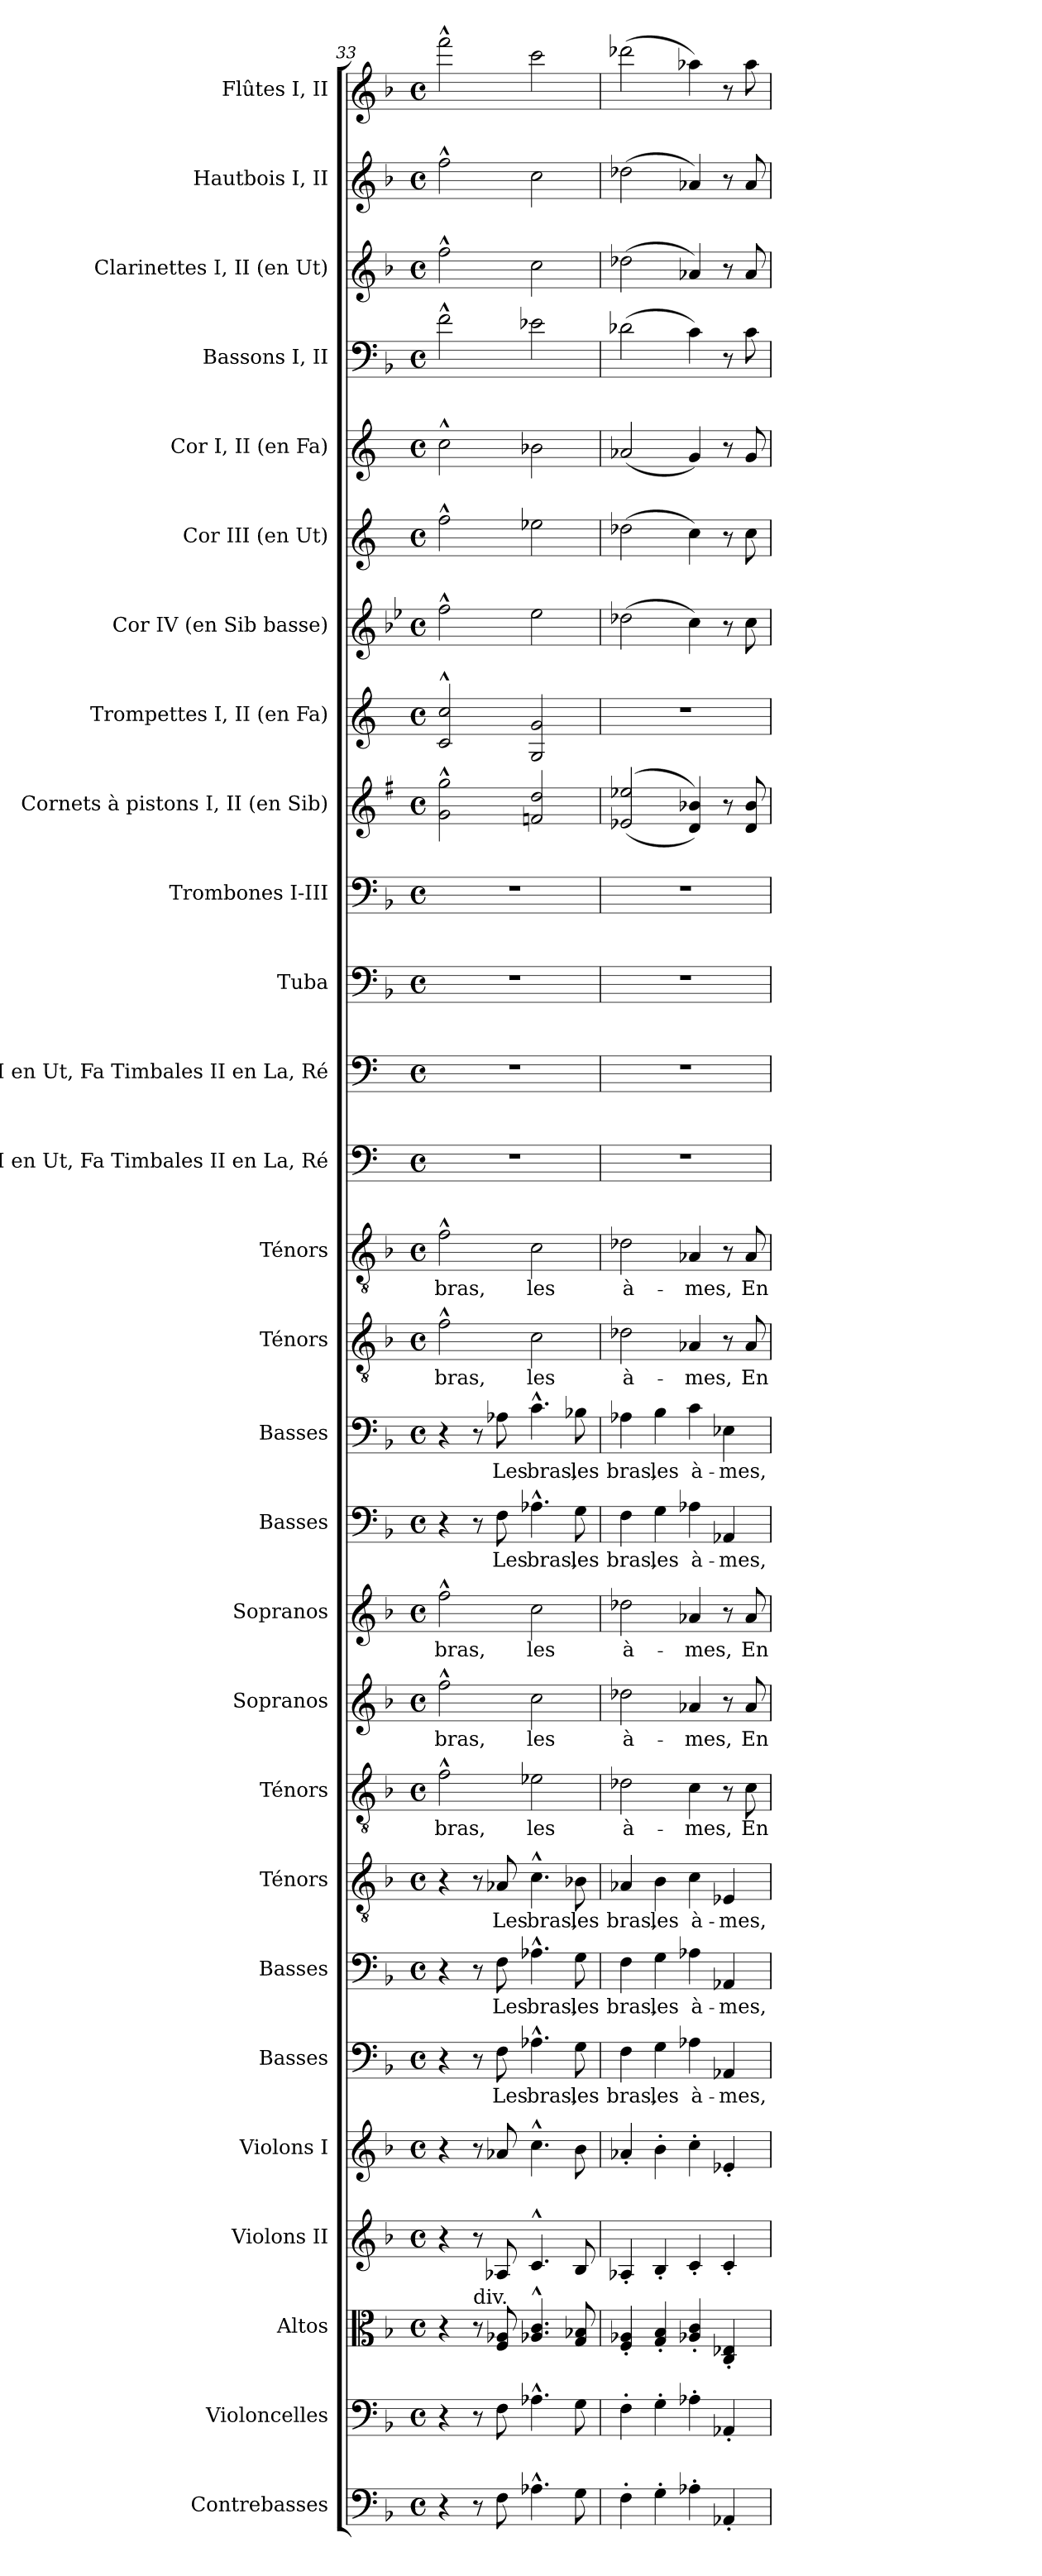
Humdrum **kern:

**kern	**kern	**kern	**kern	**kern	**kern	**text	**kern	**text	**kern	**text	**kern	**text	**kern	**text	**kern	**text	**kern	**text	**kern	**text	**kern	**text	**kern	**text	**kern	**kern	**kern	**kern	**kern	**kern	**kern	**kern	**kern	**kern	**kern	**kern	**kern
*part28	*part27	*part26	*part25	*part24	*part23	*part23	*part22	*part22	*part21	*part21	*part20	*part20	*part19	*part19	*part18	*part18	*part17	*part17	*part16	*part16	*part15	*part15	*part14	*part14	*part13	*part12	*part11	*part10	*part9	*part8	*part7	*part6	*part5	*part4	*part3	*part2	*part1
*staff28	*staff27	*staff26	*staff25	*staff24	*staff23	*staff23	*staff22	*staff22	*staff21	*staff21	*staff20	*staff20	*staff19	*staff19	*staff18	*staff18	*staff17	*staff17	*staff16	*staff16	*staff15	*staff15	*staff14	*staff14	*staff13	*staff12	*staff11	*staff10	*staff9	*staff8	*staff7	*staff6	*staff5	*staff4	*staff3	*staff2	*staff1
*I"Contrebasses	*I"Violoncelles	*I"Altos	*I"Violons II	*I"Violons I	*I"Basses	*	*I"Basses	*	*I"Ténors	*	*I"Ténors	*	*I"Sopranos	*	*I"Sopranos	*	*I"Basses	*	*I"Basses	*	*I"Ténors	*	*I"Ténors	*	*I"I en Ut, Fa  Timbales       II en La, Ré	*I"I en Ut, Fa  Timbales       II en La, Ré	*I"Tuba	*I"Trombones I-III	*I"Cornets à pistons I, II (en Sib)	*I"Trompettes I, II (en Fa)	*I"Cor IV (en Sib basse)	*I"Cor III (en Ut)	*I"Cor I, II (en Fa)	*I"Bassons I, II	*I"Clarinettes I, II (en Ut)	*I"Hautbois I, II	*I"Flûtes I, II
*I'Cb.	*I'Vlles	*I'Altos	*I'Vns II	*I'Vns I	*I'Basses	*	*I'Basses	*	*I'Tén.	*	*I'Tén.	*	*I'Sopr.	*	*I'Sopr.	*	*I'Basses	*	*I'Basses	*	*I'Tén.	*	*I'Tén.	*	*I'Timb.	*I'Timb.	*I'Tb.	*I'Trb.	*I'C.à p. (Sib)	*I'Tr. (Fa)	*I'Cor (Sib basse)	*I'Cor (Ut)	*I'Cor (Fa)	*I'Bns	*I'Cl. (Ut)	*I'Hb.	*I'Fl.
*clefF4	*clefF4	*clefC3	*clefG2	*clefG2	*clefF4	*	*clefF4	*	*clefGv2	*	*clefGv2	*	*clefG2	*	*clefG2	*	*clefF4	*	*clefF4	*	*clefGv2	*	*clefGv2	*	*clefF4	*clefF4	*clefF4	*clefF4	*clefG2	*clefG2	*clefG2	*clefG2	*clefG2	*clefF4	*clefG2	*clefG2	*clefG2
*ITrd7c12	*	*	*	*	*	*	*	*	*ITrd7c12	*	*ITrd7c12	*	*	*	*	*	*	*	*	*	*ITrd7c12	*	*ITrd7c12	*	*	*	*	*	*ITrd1c2	*ITrd-3c-5	*ITrd8c14	*ITrd7c12	*ITrd4c7	*	*	*	*
*k[b-]	*k[b-]	*k[b-]	*k[b-]	*k[b-]	*k[b-]	*	*k[b-]	*	*k[b-]	*	*k[b-]	*	*k[b-]	*	*k[b-]	*	*k[b-]	*	*k[b-]	*	*k[b-]	*	*k[b-]	*	*k[]	*k[]	*k[b-]	*k[b-]	*k[b-]	*k[b-]	*k[b-e-]	*k[]	*k[b-]	*k[b-]	*k[b-]	*k[b-]	*k[b-]
*F:	*F:	*F:	*F:	*F:	*F:	*	*F:	*	*F:	*	*F:	*	*F:	*	*F:	*	*F:	*	*F:	*	*F:	*	*F:	*	*C:	*C:	*F:	*F:	*F:	*F:	*B-:	*C:	*F:	*F:	*F:	*F:	*F:
*M4/4	*M4/4	*M4/4	*M4/4	*M4/4	*M4/4	*	*M4/4	*	*M4/4	*	*M4/4	*	*M4/4	*	*M4/4	*	*M4/4	*	*M4/4	*	*M4/4	*	*M4/4	*	*M4/4	*M4/4	*M4/4	*M4/4	*M4/4	*M4/4	*M4/4	*M4/4	*M4/4	*M4/4	*M4/4	*M4/4	*M4/4
*met(c)	*met(c)	*met(c)	*met(c)	*met(c)	*met(c)	*	*met(c)	*	*met(c)	*	*met(c)	*	*met(c)	*	*met(c)	*	*met(c)	*	*met(c)	*	*met(c)	*	*met(c)	*	*met(c)	*met(c)	*met(c)	*met(c)	*met(c)	*met(c)	*met(c)	*met(c)	*met(c)	*met(c)	*met(c)	*met(c)	*met(c)
=33	=33	=33	=33	=33	=33	=33	=33	=33	=33	=33	=33	=33	=33	=33	=33	=33	=33	=33	=33	=33	=33	=33	=33	=33	=33	=33	=33	=33	=33	=33	=33	=33	=33	=33	=33	=33	=33
!	!	!	!	!	!	!	!	!	!	!	!	!LO:LY:b:color=#000000	!	!	!	!	!	!	!	!	!	!	!	!	!	!	!	!	!	!	!	!	!	!	!	!	!
!	!	!	!	!	!	!	!	!	!	!	!	!	!	!LO:LY:b:color=#000000	!	!	!	!	!	!	!	!	!	!	!	!	!	!	!	!	!	!	!	!	!	!	!
!	!	!	!	!	!	!	!	!	!	!	!	!	!	!	!	!LO:LY:b:color=#000000	!	!	!	!	!	!	!	!	!	!	!	!	!	!	!	!	!	!	!	!	!
!	!	!	!	!	!	!	!	!	!	!	!	!	!	!	!	!	!	!	!	!	!	!LO:LY:b:color=#000000	!	!	!	!	!	!	!	!	!	!	!	!	!	!	!
!	!	!	!	!	!	!	!	!	!	!	!	!	!	!	!	!	!	!	!	!	!	!	!	!LO:LY:b:color=#000000	!	!	!	!	!	!	!	!	!	!	!	!	!
4r	4r	4r	4r	4r	4r	.	4r	.	4r	.	2F^^i\	bras,	2ff^^i\	bras,	2ff^^i\	bras,	4r	.	4r	.	2F^^i\	bras,	2F^^i\	bras,	1r	1r	1r	1r	2fi\^^ 2ffi^^	2fi/^^ 2ffi^^	2f^^i\	2f^^i\	2f^^i\	2f^^i\	2ff^^i\	2ff^^i\	2fff^^i\
!	!	!LO:TX:a:t=div.	!	!	!	!	!	!	!	!	!	!	!	!	!	!	!	!	!	!	!	!	!	!	!	!	!	!	!	!	!	!	!	!	!	!	!
8r	8r	8r	8r	8r	8r	.	8r	.	8r	.	.	.	.	.	.	.	8r	.	8r	.	.	.	.	.	.	.	.	.	.	.	.	.	.	.	.	.	.
!	!	!	!	!	!	!LO:LY:b:color=#000000	!	!	!	!	!	!	!	!	!	!	!	!	!	!	!	!	!	!	!	!	!	!	!	!	!	!	!	!	!	!	!
!	!	!	!	!	!	!	!	!LO:LY:b:color=#000000	!	!	!	!	!	!	!	!	!	!	!	!	!	!	!	!	!	!	!	!	!	!	!	!	!	!	!	!	!
!	!	!	!	!	!	!	!	!	!	!LO:LY:b:color=#000000	!	!	!	!	!	!	!	!	!	!	!	!	!	!	!	!	!	!	!	!	!	!	!	!	!	!	!
!	!	!	!	!	!	!	!	!	!	!	!	!	!	!	!	!	!	!LO:LY:b:color=#000000	!	!	!	!	!	!	!	!	!	!	!	!	!	!	!	!	!	!	!
!	!	!	!	!	!	!	!	!	!	!	!	!	!	!	!	!	!	!	!	!LO:LY:b:color=#000000	!	!	!	!	!	!	!	!	!	!	!	!	!	!	!	!	!
8FFi\	8Fi\	8Fi/ 8A-Xi	8A-Xi/	8a-Xi/	8Fi\	Les	8Fi\	Les	8AA-Xi/	Les	.	.	.	.	.	.	8Fi\	Les	8A-Xi\	Les	.	.	.	.	.	.	.	.	.	.	.	.	.	.	.	.	.
!	!	!	!	!	!	!LO:LY:b:color=#000000	!	!	!	!	!	!	!	!	!	!	!	!	!	!	!	!	!	!	!	!	!	!	!	!	!	!	!	!	!	!	!
!	!	!	!	!	!	!	!	!LO:LY:b:color=#000000	!	!	!	!	!	!	!	!	!	!	!	!	!	!	!	!	!	!	!	!	!	!	!	!	!	!	!	!	!
!	!	!	!	!	!	!	!	!	!	!LO:LY:b:color=#000000	!	!	!	!	!	!	!	!	!	!	!	!	!	!	!	!	!	!	!	!	!	!	!	!	!	!	!
!	!	!	!	!	!	!	!	!	!	!	!	!LO:LY:b:color=#000000	!	!	!	!	!	!	!	!	!	!	!	!	!	!	!	!	!	!	!	!	!	!	!	!	!
!	!	!	!	!	!	!	!	!	!	!	!	!	!	!LO:LY:b:color=#000000	!	!	!	!	!	!	!	!	!	!	!	!	!	!	!	!	!	!	!	!	!	!	!
!	!	!	!	!	!	!	!	!	!	!	!	!	!	!	!	!LO:LY:b:color=#000000	!	!	!	!	!	!	!	!	!	!	!	!	!	!	!	!	!	!	!	!	!
!	!	!	!	!	!	!	!	!	!	!	!	!	!	!	!	!	!	!LO:LY:b:color=#000000	!	!	!	!	!	!	!	!	!	!	!	!	!	!	!	!	!	!	!
!	!	!	!	!	!	!	!	!	!	!	!	!	!	!	!	!	!	!	!	!LO:LY:b:color=#000000	!	!	!	!	!	!	!	!	!	!	!	!	!	!	!	!	!
!	!	!	!	!	!	!	!	!	!	!	!	!	!	!	!	!	!	!	!	!	!	!LO:LY:b:color=#000000	!	!	!	!	!	!	!	!	!	!	!	!	!	!	!
!	!	!	!	!	!	!	!	!	!	!	!	!	!	!	!	!	!	!	!	!	!	!	!	!LO:LY:b:color=#000000	!	!	!	!	!	!	!	!	!	!	!	!	!
4.AA-X^^i\	4.A-X^^i\	4.A-Xi/^^ 4.ci^^	4.c^^i/	4.cc^^i\	4.A-X^^i\	bras,	4.A-X^^i\	bras,	4.C^^i\	bras,	2E-Xi\	les	2cci\	les	2cci\	les	4.A-X^^i\	bras,	4.c^^i\	bras,	2Ci\	les	2Ci\	les	.	.	.	.	2e-Xi/ 2cci	2ci/ 2cci	2e-i\	2e-Xi\	2e-Xi\	2e-Xi\	2cci\	2cci\	2ccci\
!	!	!	!	!	!	!LO:LY:b:color=#000000	!	!	!	!	!	!	!	!	!	!	!	!	!	!	!	!	!	!	!	!	!	!	!	!	!	!	!	!	!	!	!
!	!	!	!	!	!	!	!	!LO:LY:b:color=#000000	!	!	!	!	!	!	!	!	!	!	!	!	!	!	!	!	!	!	!	!	!	!	!	!	!	!	!	!	!
!	!	!	!	!	!	!	!	!	!	!LO:LY:b:color=#000000	!	!	!	!	!	!	!	!	!	!	!	!	!	!	!	!	!	!	!	!	!	!	!	!	!	!	!
!	!	!	!	!	!	!	!	!	!	!	!	!	!	!	!	!	!	!LO:LY:b:color=#000000	!	!	!	!	!	!	!	!	!	!	!	!	!	!	!	!	!	!	!
!	!	!	!	!	!	!	!	!	!	!	!	!	!	!	!	!	!	!	!	!LO:LY:b:color=#000000	!	!	!	!	!	!	!	!	!	!	!	!	!	!	!	!	!
8GGi\	8Gi\	8Gi/ 8B-Xi	8B-i/	8b-i\	8Gi\	les	8Gi\	les	8BB-Xi\	les	.	.	.	.	.	.	8Gi\	les	8B-Xi\	les	.	.	.	.	.	.	.	.	.	.	.	.	.	.	.	.	.
=34	=34	=34	=34	=34	=34	=34	=34	=34	=34	=34	=34	=34	=34	=34	=34	=34	=34	=34	=34	=34	=34	=34	=34	=34	=34	=34	=34	=34	=34	=34	=34	=34	=34	=34	=34	=34	=34
!	!	!	!	!	!	!LO:LY:b:color=#000000	!	!	!	!	!	!	!	!	!	!	!	!	!	!	!	!	!	!	!	!	!	!	!	!	!	!	!	!	!	!	!
!	!	!	!	!	!	!	!	!LO:LY:b:color=#000000	!	!	!	!	!	!	!	!	!	!	!	!	!	!	!	!	!	!	!	!	!	!	!	!	!	!	!	!	!
!	!	!	!	!	!	!	!	!	!	!LO:LY:b:color=#000000	!	!	!	!	!	!	!	!	!	!	!	!	!	!	!	!	!	!	!	!	!	!	!	!	!	!	!
!	!	!	!	!	!	!	!	!	!	!	!	!LO:LY:b:color=#000000	!	!	!	!	!	!	!	!	!	!	!	!	!	!	!	!	!	!	!	!	!	!	!	!	!
!	!	!	!	!	!	!	!	!	!	!	!	!	!	!LO:LY:b:color=#000000	!	!	!	!	!	!	!	!	!	!	!	!	!	!	!	!	!	!	!	!	!	!	!
!	!	!	!	!	!	!	!	!	!	!	!	!	!	!	!	!LO:LY:b:color=#000000	!	!	!	!	!	!	!	!	!	!	!	!	!	!	!	!	!	!	!	!	!
!	!	!	!	!	!	!	!	!	!	!	!	!	!	!	!	!	!	!LO:LY:b:color=#000000	!	!	!	!	!	!	!	!	!	!	!	!	!	!	!	!	!	!	!
!	!	!	!	!	!	!	!	!	!	!	!	!	!	!	!	!	!	!	!	!LO:LY:b:color=#000000	!	!	!	!	!	!	!	!	!	!	!	!	!	!	!	!	!
!	!	!	!	!	!	!	!	!	!	!	!	!	!	!	!	!	!	!	!	!	!	!LO:LY:b:color=#000000	!	!	!	!	!	!	!	!	!	!	!	!	!	!	!
!	!	!	!	!	!	!	!	!	!	!	!	!	!	!	!	!	!	!	!	!	!	!	!	!LO:LY:b:color=#000000	!	!	!	!	!	!	!	!	!	!	!	!	!
4FF'i\	4F'i\	4Fi/' 4A-Xi'	4A-X'i/	4a-X'i/	4Fi\	bras,	4Fi\	bras,	4AA-Xi/	bras,	2D-Xi\	à-	2dd-Xi\	à-	2dd-Xi\	à-	4Fi\	bras,	4A-Xi\	bras,	2D-Xi\	à-	2D-Xi\	à-	1r	1r	1r	1r	((2d-Xi/ 2dd-Xi	1r	(2d-Xi\	(2d-Xi\	(2d-Xi/	(2d-Xi\	(2dd-Xi\	(2dd-Xi\	(2ddd-Xi\
!	!	!	!	!	!	!LO:LY:b:color=#000000	!	!	!	!	!	!	!	!	!	!	!	!	!	!	!	!	!	!	!	!	!	!	!	!	!	!	!	!	!	!	!
!	!	!	!	!	!	!	!	!LO:LY:b:color=#000000	!	!	!	!	!	!	!	!	!	!	!	!	!	!	!	!	!	!	!	!	!	!	!	!	!	!	!	!	!
!	!	!	!	!	!	!	!	!	!	!LO:LY:b:color=#000000	!	!	!	!	!	!	!	!	!	!	!	!	!	!	!	!	!	!	!	!	!	!	!	!	!	!	!
!	!	!	!	!	!	!	!	!	!	!	!	!	!	!	!	!	!	!LO:LY:b:color=#000000	!	!	!	!	!	!	!	!	!	!	!	!	!	!	!	!	!	!	!
!	!	!	!	!	!	!	!	!	!	!	!	!	!	!	!	!	!	!	!	!LO:LY:b:color=#000000	!	!	!	!	!	!	!	!	!	!	!	!	!	!	!	!	!
4GG'i\	4G'i\	4Gi/' 4B-i'	4B-'i/	4b-'i\	4Gi\	les	4Gi\	les	4BB-i\	les	.	.	.	.	.	.	4Gi\	les	4B-i\	les	.	.	.	.	.	.	.	.	.	.	.	.	.	.	.	.	.
!	!	!	!	!	!	!LO:LY:b:color=#000000	!	!	!	!	!	!	!	!	!	!	!	!	!	!	!	!	!	!	!	!	!	!	!	!	!	!	!	!	!	!	!
!	!	!	!	!	!	!	!	!LO:LY:b:color=#000000	!	!	!	!	!	!	!	!	!	!	!	!	!	!	!	!	!	!	!	!	!	!	!	!	!	!	!	!	!
!	!	!	!	!	!	!	!	!	!	!LO:LY:b:color=#000000	!	!	!	!	!	!	!	!	!	!	!	!	!	!	!	!	!	!	!	!	!	!	!	!	!	!	!
!	!	!	!	!	!	!	!	!	!	!	!	!LO:LY:b:color=#000000	!	!	!	!	!	!	!	!	!	!	!	!	!	!	!	!	!	!	!	!	!	!	!	!	!
!	!	!	!	!	!	!	!	!	!	!	!	!	!	!LO:LY:b:color=#000000	!	!	!	!	!	!	!	!	!	!	!	!	!	!	!	!	!	!	!	!	!	!	!
!	!	!	!	!	!	!	!	!	!	!	!	!	!	!	!	!LO:LY:b:color=#000000	!	!	!	!	!	!	!	!	!	!	!	!	!	!	!	!	!	!	!	!	!
!	!	!	!	!	!	!	!	!	!	!	!	!	!	!	!	!	!	!LO:LY:b:color=#000000	!	!	!	!	!	!	!	!	!	!	!	!	!	!	!	!	!	!	!
!	!	!	!	!	!	!	!	!	!	!	!	!	!	!	!	!	!	!	!	!LO:LY:b:color=#000000	!	!	!	!	!	!	!	!	!	!	!	!	!	!	!	!	!
!	!	!	!	!	!	!	!	!	!	!	!	!	!	!	!	!	!	!	!	!	!	!LO:LY:b:color=#000000	!	!	!	!	!	!	!	!	!	!	!	!	!	!	!
!	!	!	!	!	!	!	!	!	!	!	!	!	!	!	!	!	!	!	!	!	!	!	!	!LO:LY:b:color=#000000	!	!	!	!	!	!	!	!	!	!	!	!	!
4AA-X'i\	4A-X'i\	4A-Xi/' 4ci'	4c'i/	4cc'i\	4A-Xi\	à-	4A-Xi\	à-	4Ci\	à-	4Ci\	-mes,	4a-Xi/	-mes,	4a-Xi/	-mes,	4A-Xi\	à-	4ci\	à-	4AA-Xi/	-mes,	4AA-Xi/	-mes,	.	.	.	.	4ci/ 4a-Xi))	.	4ci\)	4ci\)	4ci/)	4ci\)	4a-Xi/)	4a-Xi/)	4aa-Xi\)
!	!	!	!	!	!	!LO:LY:b:color=#000000	!	!	!	!	!	!	!	!	!	!	!	!	!	!	!	!	!	!	!	!	!	!	!	!	!	!	!	!	!	!	!
!	!	!	!	!	!	!	!	!LO:LY:b:color=#000000	!	!	!	!	!	!	!	!	!	!	!	!	!	!	!	!	!	!	!	!	!	!	!	!	!	!	!	!	!
!	!	!	!	!	!	!	!	!	!	!LO:LY:b:color=#000000	!	!	!	!	!	!	!	!	!	!	!	!	!	!	!	!	!	!	!	!	!	!	!	!	!	!	!
!	!	!	!	!	!	!	!	!	!	!	!	!	!	!	!	!	!	!LO:LY:b:color=#000000	!	!	!	!	!	!	!	!	!	!	!	!	!	!	!	!	!	!	!
!	!	!	!	!	!	!	!	!	!	!	!	!	!	!	!	!	!	!	!	!LO:LY:b:color=#000000	!	!	!	!	!	!	!	!	!	!	!	!	!	!	!	!	!
4AAA-X'i/	4AA-X'i/	4Ci/' 4E-Xi'	4c'i/	4e-X'i/	4AA-Xi/	-mes,	4AA-Xi/	-mes,	4EE-Xi/	-mes,	8r	.	8r	.	8r	.	4AA-Xi/	-mes,	4E-Xi\	-mes,	8r	.	8r	.	.	.	.	.	8r	.	8r	8r	8r	8r	8r	8r	8r
!	!	!	!	!	!	!	!	!	!	!	!	!LO:LY:b:color=#000000	!	!	!	!	!	!	!	!	!	!	!	!	!	!	!	!	!	!	!	!	!	!	!	!	!
!	!	!	!	!	!	!	!	!	!	!	!	!	!	!LO:LY:b:color=#000000	!	!	!	!	!	!	!	!	!	!	!	!	!	!	!	!	!	!	!	!	!	!	!
!	!	!	!	!	!	!	!	!	!	!	!	!	!	!	!	!LO:LY:b:color=#000000	!	!	!	!	!	!	!	!	!	!	!	!	!	!	!	!	!	!	!	!	!
!	!	!	!	!	!	!	!	!	!	!	!	!	!	!	!	!	!	!	!	!	!	!LO:LY:b:color=#000000	!	!	!	!	!	!	!	!	!	!	!	!	!	!	!
!	!	!	!	!	!	!	!	!	!	!	!	!	!	!	!	!	!	!	!	!	!	!	!	!LO:LY:b:color=#000000	!	!	!	!	!	!	!	!	!	!	!	!	!
.	.	.	.	.	.	.	.	.	.	.	8Ci\	En-	8a-i/	En-	8a-i/	En-	.	.	.	.	8AA-i/	En-	8AA-i/	En-	.	.	.	.	8ci/ 8a-i	.	8ci\	8ci\	8ci/	8ci\	8a-i/	8a-i/	8aa-i\
=	=	=	=	=	=	=	=	=	=	=	=	=	=	=	=	=	=	=	=	=	=	=	=	=	=	=	=	=	=	=	=	=	=	=	=	=	=
*-	*-	*-	*-	*-	*-	*-	*-	*-	*-	*-	*-	*-	*-	*-	*-	*-	*-	*-	*-	*-	*-	*-	*-	*-	*-	*-	*-	*-	*-	*-	*-	*-	*-	*-	*-	*-	*-
